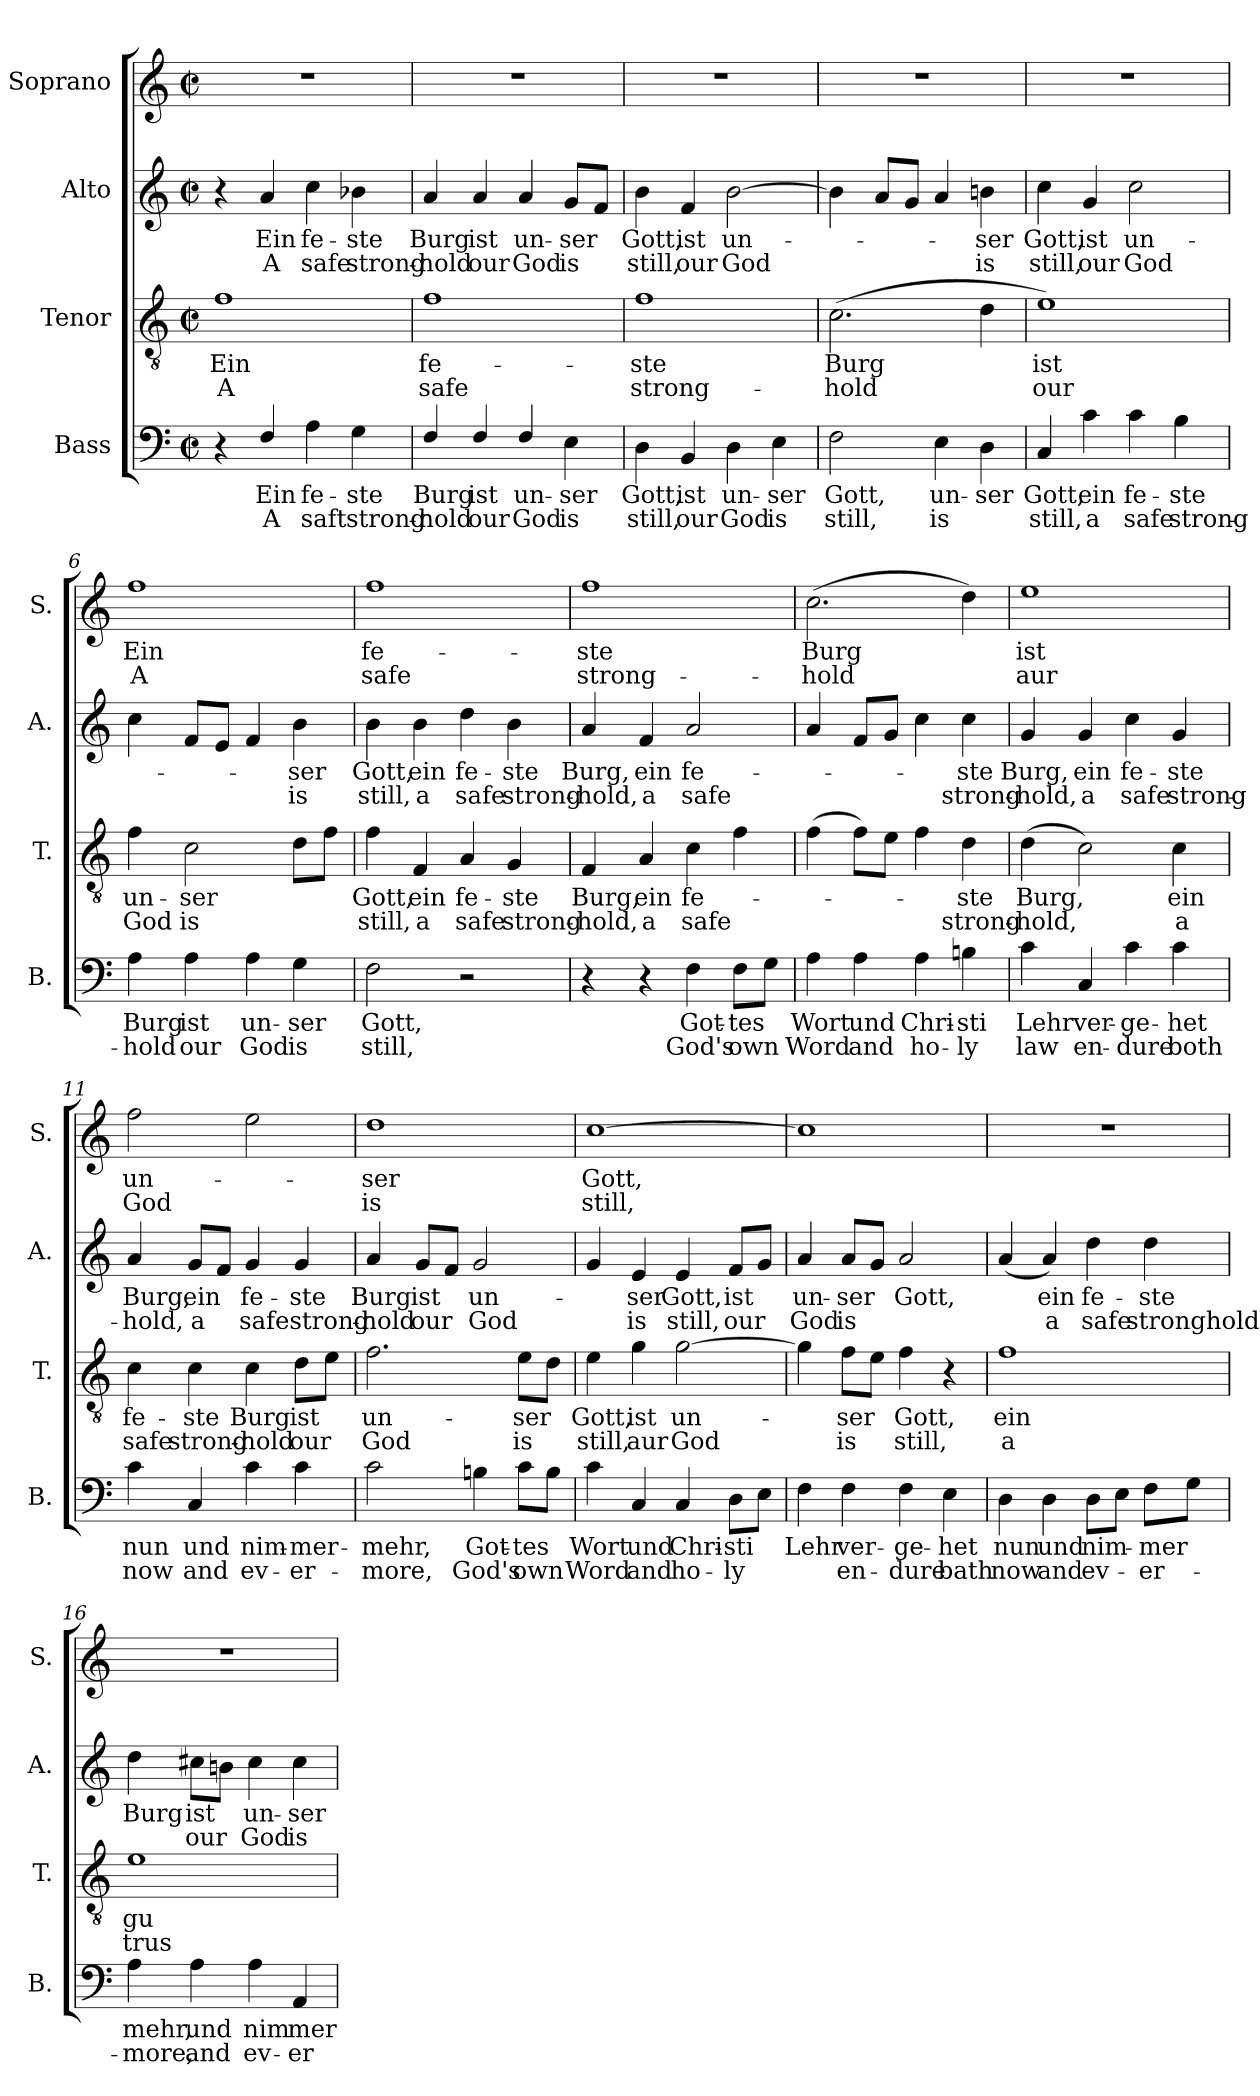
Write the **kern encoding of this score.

**kern	**text	**text	**kern	**text	**text	**kern	**text	**text	**kern	**text	**text
*part4	*part4	*part4	*part3	*part3	*part3	*part2	*part2	*part2	*part1	*part1	*part1
*staff4	*staff4	*staff4	*staff3	*staff3	*staff3	*staff2	*staff2	*staff2	*staff1	*staff1	*staff1
*I"Bass	*	*	*I"Tenor	*	*	*I"Alto	*	*	*I"Soprano	*	*
*I'B.	*	*	*I'T.	*	*	*I'A.	*	*	*I'S.	*	*
*clefF4	*	*	*clefGv2	*	*	*clefG2	*	*	*clefG2	*	*
*k[]	*	*	*k[]	*	*	*k[]	*	*	*k[]	*	*
*M2/2	*	*	*M2/2	*	*	*M2/2	*	*	*M2/2	*	*
*met(c|)	*	*	*met(c|)	*	*	*met(c|)	*	*	*met(c|)	*	*
=1	=1	=1	=1	=1	=1	=1	=1	=1	=1	=1	=1
4r	.	.	1f	Ein	A	4r	.	.	1r	.	.
4F/	Ein	A	.	.	.	4a/	Ein	A	.	.	.
4A\	fe-	saft	.	.	.	4cc\	fe-	safe	.	.	.
4G\	-ste	strong-	.	.	.	4b-X\	-ste	strong-	.	.	.
=2	=2	=2	=2	=2	=2	=2	=2	=2	=2	=2	=2
4F/	Burg	-hold	1f	fe-	safe	4a/	Burg	-hold	1r	.	.
4F/	ist	our	.	.	.	4a/	ist	our	.	.	.
4F/	un-	God	.	.	.	4a/	un-	God	.	.	.
4E\	ser	is	.	.	.	8g/L	-ser	is	.	.	.
.	.	.	.	.	.	8f/J	.	.	.	.	.
=3	=3	=3	=3	=3	=3	=3	=3	=3	=3	=3	=3
4D\	Gott,	still,	1f	-ste	strong-	4b\	Gott,	still,	1r	.	.
4BB/	ist	our	.	.	.	4f/	ist	our	.	.	.
4D\	un-	God	.	.	.	[2b\	un-	God	.	.	.
4E\	-ser	is	.	.	.	.	.	.	.	.	.
=4	=4	=4	=4	=4	=4	=4	=4	=4	=4	=4	=4
2F\	Gott,	still,	(2.c\	Burg	-hold	4b\]	.	.	1r	.	.
.	.	.	.	.	.	8a/L	.	.	.	.	.
.	.	.	.	.	.	8g/J	.	.	.	.	.
4E\	un-	is	.	.	.	4a/	.	.	.	.	.
4D\	-ser	.	4d\	.	.	4bn\	-ser	is	.	.	.
=5	=5	=5	=5	=5	=5	=5	=5	=5	=5	=5	=5
4C/	Gott,	still,	1e)	ist	our	4cc\	Gott,	still,	1r	.	.
4c\	ein	a	.	.	.	4g/	ist	our	.	.	.
4c\	fe-	safe	.	.	.	2cc\	un-	God	.	.	.
4B\	-ste	strong-	.	.	.	.	.	.	.	.	.
!!LO:LB:g=z
=6	=6	=6	=6	=6	=6	=6	=6	=6	=6	=6	=6
4A\	Burg	-hold	4f\	un-	God	4cc\	.	.	1ff	Ein	A
4A\	ist	our	2c\	-ser	is	8f/L	.	.	.	.	.
.	.	.	.	.	.	8e/J	.	.	.	.	.
4A\	un-	God	.	.	.	4f/	.	.	.	.	.
4G\	-ser	is	8d\L	.	.	4b\	-ser	is	.	.	.
.	.	.	8f\J	.	.	.	.	.	.	.	.
=7	=7	=7	=7	=7	=7	=7	=7	=7	=7	=7	=7
2F\	Gott,	still,	4f\	Gott,	still,	4b\	Gott,	still,	1ff	fe-	safe
.	.	.	4F/	ein	a	4b\	ein	a	.	.	.
2r	.	.	4A/	fe-	safe	4dd\	fe-	safe	.	.	.
.	.	.	4G/	-ste	strong-	4b\	-ste	strong-	.	.	.
=8	=8	=8	=8	=8	=8	=8	=8	=8	=8	=8	=8
4r	.	.	4F/	Burg,	-hold,	4a/	Burg,	-hold,	1ff	-ste	strong-
4r	.	.	4A/	ein	a	4f/	ein	a	.	.	.
4F\	Got-	God's	4c\	fe-	safe	2a/	fe-	safe	.	.	.
8F\L	-tes	own	4f\	.	.	.	.	.	.	.	.
8G\J	.	.	.	.	.	.	.	.	.	.	.
=9	=9	=9	=9	=9	=9	=9	=9	=9	=9	=9	=9
4A\	Wort	Word	(4f\	.	.	4a/	.	.	(2.cc\	Burg	-hold
4A\	und	and	8f\L)	.	.	8f/L	.	.	.	.	.
.	.	.	8e\J	.	.	8g/J	.	.	.	.	.
4A\	Chri-	ho-	4f\	.	.	4cc\	.	.	.	.	.
4Bn\	-sti	-ly	4d\	-ste	strong-	4cc\	-ste	strong-	4dd\)	.	.
=10	=10	=10	=10	=10	=10	=10	=10	=10	=10	=10	=10
4c\	Lehr	law	(4d\	-Burg,	-hold,	4g/	Burg,	-hold,	1ee	ist	aur
4C/	ver-	en-	2c\)	.	.	4g/	ein	a	.	.	.
4c\	-ge-	-dure	.	.	.	4cc\	fe-	safe	.	.	.
4c\	-het	both	4c\	-ein	a	4g/	-ste	strong-	.	.	.
!!LO:PB:g=z
=11	=11	=11	=11	=11	=11	=11	=11	=11	=11	=11	=11
4c\	nun	now	4c\	fe-	safe	4a/	Burg,	-hold,	2ff\	un-	God
4C/	und	and	4c\	-ste	strong-	8g/L	ein	-a	.	.	.
.	.	.	.	.	.	8f/J	.	.	.	.	.
4c\	nim-	ev-	4c\	Burg	-hold	4g/	fe-	safe	2ee\	.	.
4c\	-mer-	-er-	8d\L	ist	our	4g/	-ste	strong-	.	.	.
.	.	.	8e\J	.	.	.	.	.	.	.	.
=12	=12	=12	=12	=12	=12	=12	=12	=12	=12	=12	=12
2c\	-mehr,	-more,	2.f\	un-	God	4a/	Burg	-hold	1dd	-ser	is
.	.	.	.	.	.	8g/L	ist	our	.	.	.
.	.	.	.	.	.	8f/J	.	.	.	.	.
4Bn\	Got-	God's	.	.	.	2g/	un-	God	.	.	.
8c\L	-tes	own	8e\L	-ser	is	.	.	.	.	.	.
8B\J	.	.	8d\J	.	.	.	.	.	.	.	.
=13	=13	=13	=13	=13	=13	=13	=13	=13	=13	=13	=13
4c\	Wort	Word	4e\	Gott,	still,	4g/	.	.	[1cc	Gott,	still,
4C/	und	and	4g\	ist	aur	4e/	-ser	is	.	.	.
4C/	Chri-	ho-	[2g\	un-	God	4e/	Gott,	still,	.	.	.
8D\L	-sti	-ly	.	.	.	8f/L	ist	our	.	.	.
8E\J	.	.	.	.	.	8g/J	.	.	.	.	.
=14	=14	=14	=14	=14	=14	=14	=14	=14	=14	=14	=14
4F\	Lehr	.	4g\]	.	.	4a/	un-	God	1cc]	.	.
4F\	ver-	en-	8f\L	-ser	is	8a/L	-ser	is	.	.	.
.	.	.	8e\J	.	.	8g/J	.	.	.	.	.
4F\	-ge-	-dure	4f\	Gott,	still,	2a/	Gott,	.	.	.	.
4E\	-het	bath	4r	.	.	.	.	.	.	.	.
!!LO:LB:g=z
=15	=15	=15	=15	=15	=15	=15	=15	=15	=15	=15	=15
4D\	nun	now	1f	ein	a	(4a/	.	.	1r	.	.
4D\	und	and	.	.	.	4a/)	ein	a	.	.	.
8D\L	nim-	ev-	.	.	.	4dd\	fe-	safe	.	.	.
8E\J	.	.	.	.	.	.	.	.	.	.	.
8F\L	-mer	-er-	.	.	.	4dd\	-ste	stronghold	.	.	.
8G\J	.	.	.	.	.	.	.	.	.	.	.
=16	=16	=16	=16	=16	=16	=16	=16	=16	=16	=16	=16
4A\	-mehr,	-more,	1e	gu-	trus-	4dd\	Burg	.	1r	.	.
4A\	und	and	.	.	.	8cc#X\L	ist	our	.	.	.
.	.	.	.	.	.	8bn\J	.	.	.	.	.
4A\	nim	ev-	.	.	.	4cc#\	un-	God	.	.	.
4AA/	mer-	-er-	.	.	.	4cc#\	-ser	is	.	.	.
=	=	=	=	=	=	=	=	=	=	=	=
*-	*-	*-	*-	*-	*-	*-	*-	*-	*-	*-	*-
